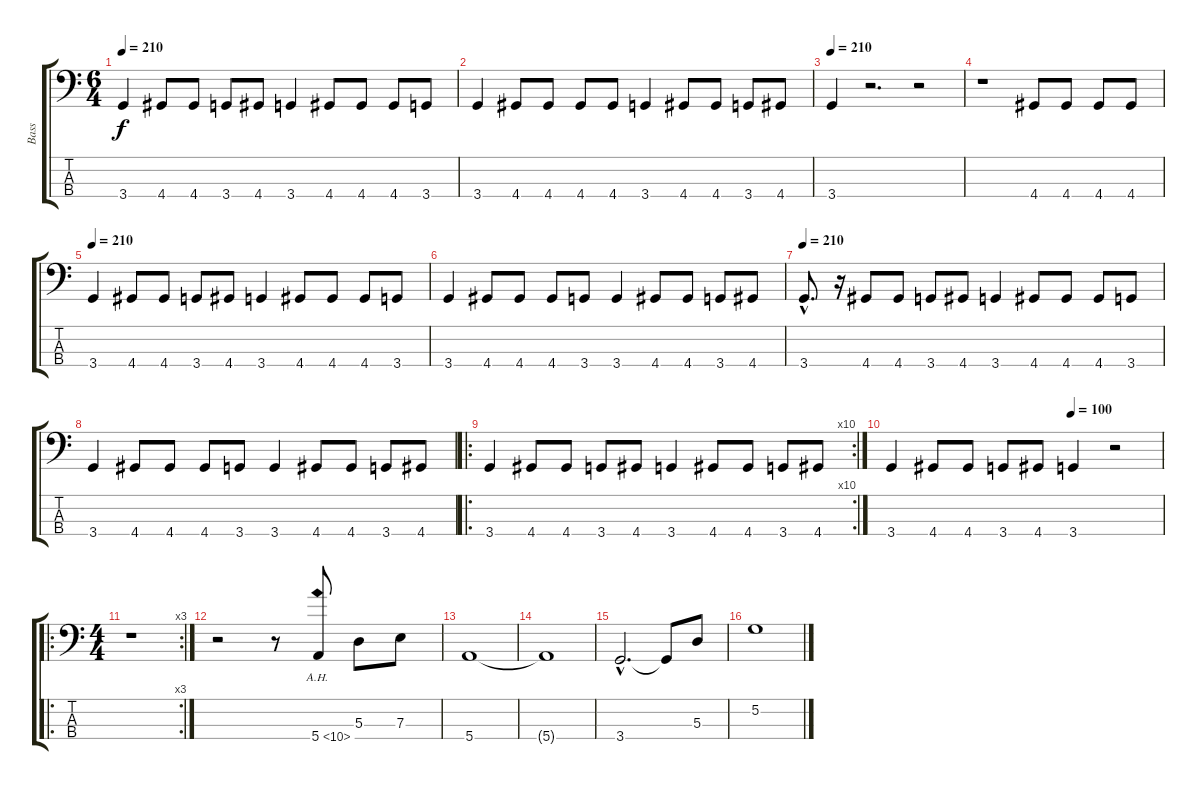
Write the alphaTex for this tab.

\track ("Bass" "Bass") {instrument electricbassfinger}
\staff {score tabs}
\tuning (G2 D2 A1 E1) {hide}
\ts (6 4)
\tempo 210
\clef f4
\ks c
3.4.4{dy f} 4.4.8 4.4.8 3.4.8 4.4.8 3.4.4 4.4.8 4.4.8 4.4.8 3.4.8 |
3.4.4 4.4.8 4.4.8 4.4.8 4.4.8 3.4.4 4.4.8 4.4.8 3.4.8 4.4.8 |
\tempo 210
3.4.4 r.2{d} r.2 |
r.1 4.4.8 4.4.8 4.4.8 4.4.8 |
\tempo 210
3.4.4 4.4.8 4.4.8 3.4.8 4.4.8 3.4.4 4.4.8 4.4.8 4.4.8 3.4.8 |
3.4.4 4.4.8 4.4.8 4.4.8 3.4.8 3.4.4 4.4.8 4.4.8 3.4.8 4.4.8 |
\tempo 210
3.4{hac}.8{d} r.16 4.4.8 4.4.8 3.4.8 4.4.8 3.4.4 4.4.8 4.4.8 4.4.8 3.4.8 |
3.4.4 4.4.8 4.4.8 4.4.8 3.4.8 3.4.4 4.4.8 4.4.8 3.4.8 4.4.8 |
\ro
\rc 10
3.4.4 4.4.8 4.4.8 3.4.8 4.4.8 3.4.4 4.4.8 4.4.8 3.4.8 4.4.8 |
\tempo (100 0.6666666666666666)
3.4.4 4.4.8 4.4.8 3.4.8 4.4.8 3.4.4 r.2 |
\ro
\rc 3
\ts (4 4)
r.1 |
r.2{volume 10} r.8 5.4{ah 5}.8 5.3.8 7.3.8 |
5.4.1 |
5.4{t}.1 |
3.4{hac}.2{d} 3.4{t}.8 5.3.8 |
5.2.1
